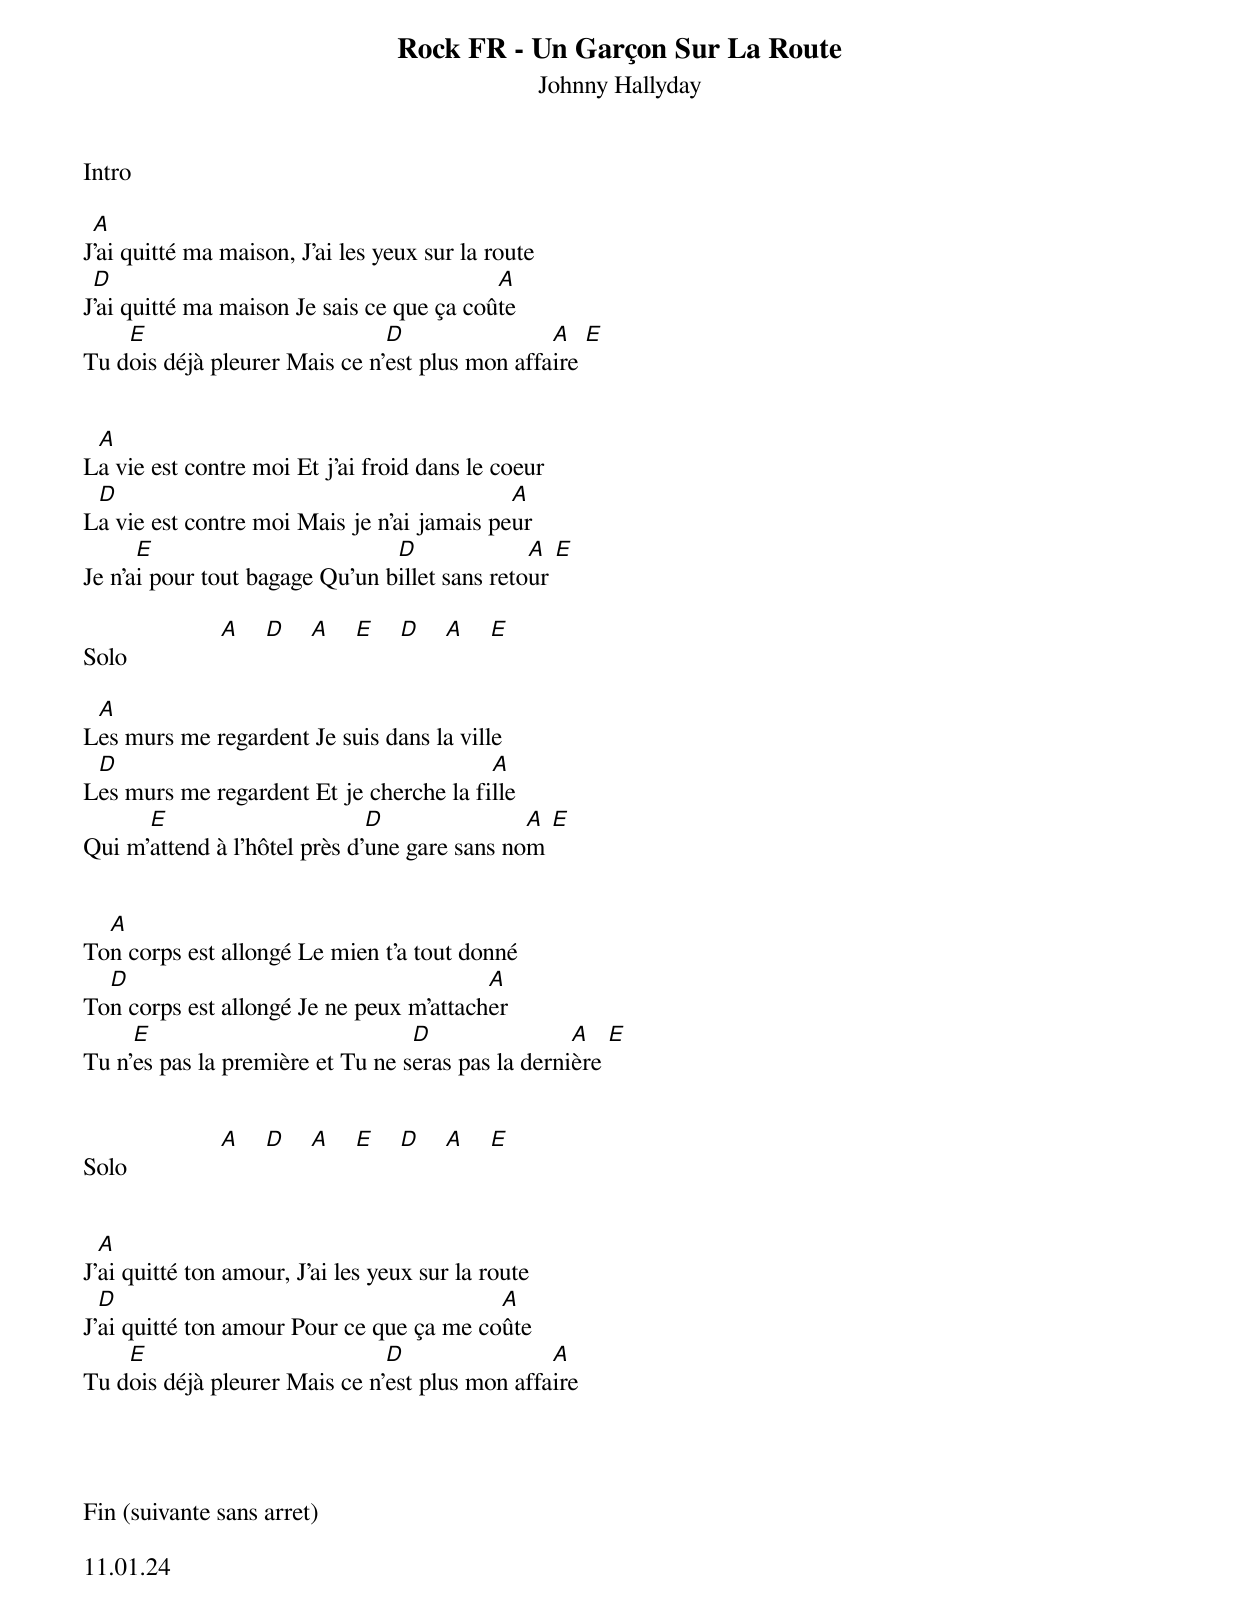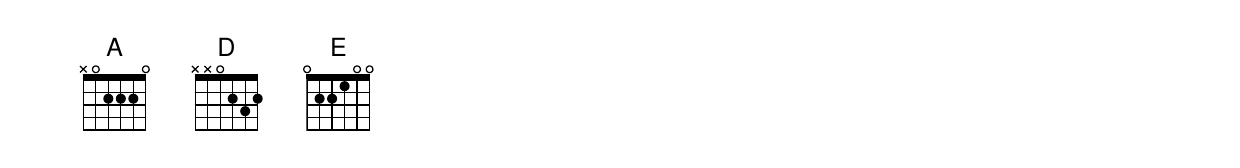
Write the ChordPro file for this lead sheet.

{title: Rock FR - Un Garçon Sur La Route}
{subtitle: Johnny Hallyday }
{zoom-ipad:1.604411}
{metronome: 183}

Intro

J[A]’ai quitté ma maison, J'ai les yeux sur la route
J[D]'ai quitté ma maison Je sais ce que ça coû[A]te
Tu d[E]ois déjà pleurer Mais ce n'[D]est plus mon affa[A]ire [E]


L[A]a vie est contre moi Et j'ai froid dans le coeur
L[D]a vie est contre moi Mais je n'ai jamais pe[A]ur
Je n'a[E]i pour tout bagage Qu'un b[D]illet sans reto[A]ur [E]

Solo               [A]    [D]    [A]    [E]    [D]    [A]    [E]

L[A]es murs me regardent Je suis dans la ville
L[D]es murs me regardent Et je cherche la fi[A]lle
Qui m'[E]attend à l'hôtel près d'[D]une gare sans no[A]m [E]


To[A]n corps est allongé Le mien t'a tout donné
To[D]n corps est allongé Je ne peux m'attach[A]er
Tu n'[E]es pas la première et Tu ne s[D]eras pas la derni[A]ère [E]


Solo               [A]    [D]    [A]    [E]    [D]    [A]    [E]


J'[A]ai quitté ton amour, J'ai les yeux sur la route
J’[D]ai quitté ton amour Pour ce que ça me co[A]ûte
Tu d[E]ois déjà pleurer Mais ce n'[D]est plus mon affa[A]ire




Fin (suivante sans arret)

11.01.24
